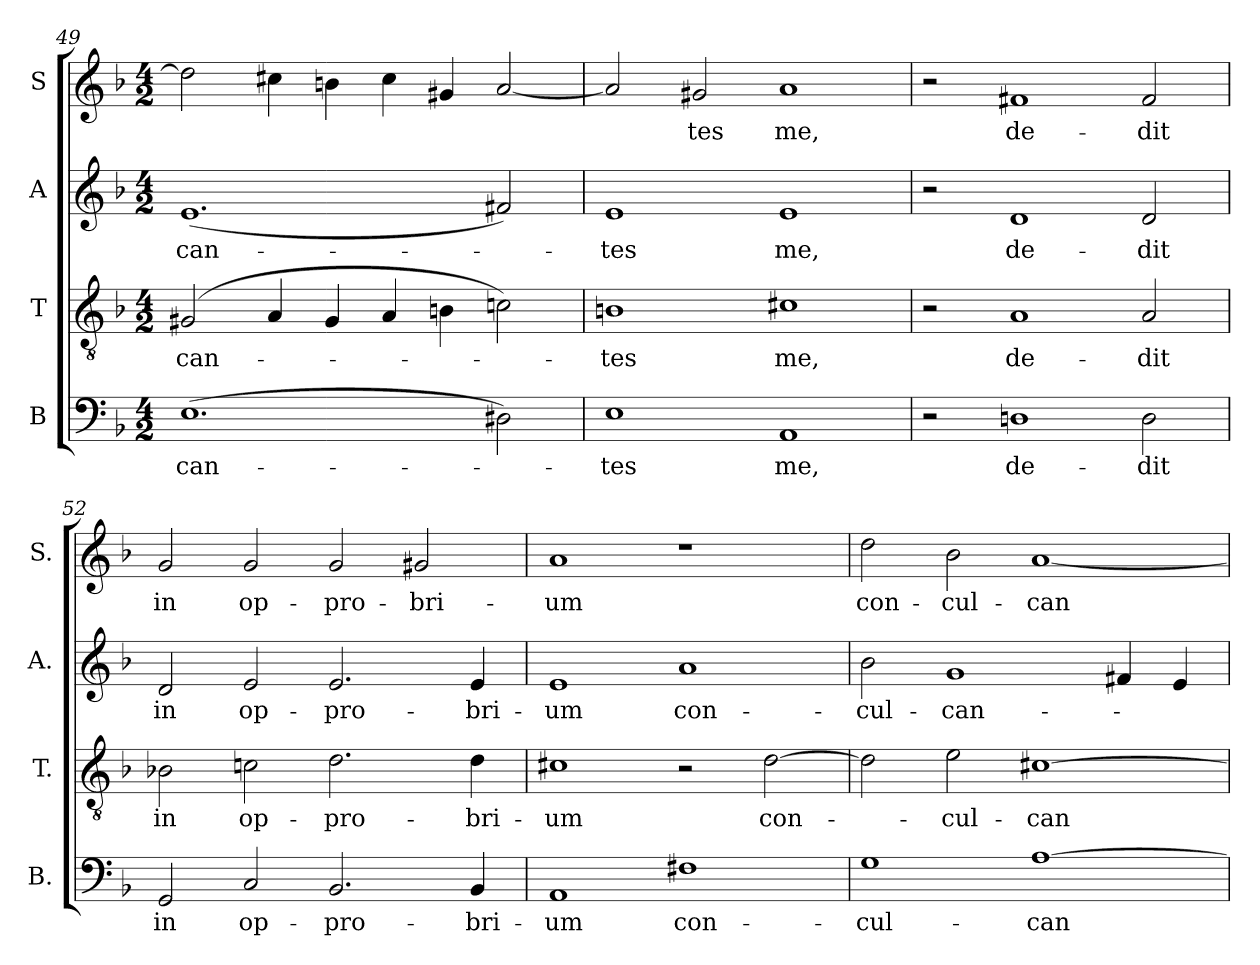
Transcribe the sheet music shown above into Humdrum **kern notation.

**kern	**text	**kern	**text	**kern	**text	**kern	**text
*part4	*part4	*part3	*part3	*part2	*part2	*part1	*part1
*staff4	*staff4	*staff3	*staff3	*staff2	*staff2	*staff1	*staff1
*I"B	*	*I"T	*	*I"A	*	*I"S	*
*I'B.	*	*I'T.	*	*I'A.	*	*I'S.	*
*clefF4	*	*clefGv2	*	*clefG2	*	*clefG2	*
*	*	*ITrd7c12	*	*	*	*	*
*k[b-]	*	*k[b-]	*	*k[b-]	*	*k[b-]	*
*F:	*	*F:	*	*F:	*	*F:	*
*M4/2	*	*M4/2	*	*M4/2	*	*M4/2	*
=49	=49	=49	=49	=49	=49	=49	=49
!	!LO:LY:b:color=#000000	!	!	!	!	!	!
!	!	!	!LO:LY:b:color=#000000	!	!	!	!
!	!	!	!	!	!LO:LY:b:color=#000000	!	!
(1.Ei	-can-	(2GG#Xi/	-can-	(1.ei	-can-	2ddi\]	.
.	.	4AAi/	.	.	.	4cc#Xi\	.
.	.	4GG#i/	.	.	.	4bni\	.
.	.	4AAi/	.	.	.	4cc#i\	.
.	.	4BBni\	.	.	.	4g#Xi/	.
2D#Xi\)	.	2Cni\)	.	2f#Xi/)	.	[2ai/	.
=50	=50	=50	=50	=50	=50	=50	=50
!	!LO:LY:b:color=#000000	!	!	!	!	!	!
!	!	!	!LO:LY:b:color=#000000	!	!	!	!
!	!	!	!	!	!LO:LY:b:color=#000000	!	!
1Ei	-tes	1BBni	-tes	1ei	-tes	2ai/]	.
!	!	!	!	!	!	!	!LO:LY:b:color=#000000
.	.	.	.	.	.	2g#Xi/	-tes
!	!LO:LY:b:color=#000000	!	!	!	!	!	!
!	!	!	!LO:LY:b:color=#000000	!	!	!	!
!	!	!	!	!	!LO:LY:b:color=#000000	!	!
!	!	!	!	!	!	!	!LO:LY:b:color=#000000
1AAi	me,	1C#Xi	me,	1ei	me,	1ai	me,
=51	=51	=51	=51	=51	=51	=51	=51
2r	.	2r	.	2r	.	2r	.
!	!LO:LY:b:color=#000000	!	!	!	!	!	!
!	!	!	!LO:LY:b:color=#000000	!	!	!	!
!	!	!	!	!	!LO:LY:b:color=#000000	!	!
!	!	!	!	!	!	!	!LO:LY:b:color=#000000
1Dni	de-	1AAi	de-	1di	de-	1f#Xi	de-
!	!LO:LY:b:color=#000000	!	!	!	!	!	!
!	!	!	!LO:LY:b:color=#000000	!	!	!	!
!	!	!	!	!	!LO:LY:b:color=#000000	!	!
!	!	!	!	!	!	!	!LO:LY:b:color=#000000
2Di\	-dit	2AAi/	-dit	2di/	-dit	2f#i/	-dit
!!LO:LB:g=z
=52	=52	=52	=52	=52	=52	=52	=52
!	!LO:LY:b:color=#000000	!	!	!	!	!	!
!	!	!	!LO:LY:b:color=#000000	!	!	!	!
!	!	!	!	!	!LO:LY:b:color=#000000	!	!
!	!	!	!	!	!	!	!LO:LY:b:color=#000000
2GGi/	in	2BB-Xi\	in	2di/	in	2gi/	in
!	!LO:LY:b:color=#000000	!	!	!	!	!	!
!	!	!	!LO:LY:b:color=#000000	!	!	!	!
!	!	!	!	!	!LO:LY:b:color=#000000	!	!
!	!	!	!	!	!	!	!LO:LY:b:color=#000000
2Ci/	op-	2Cni\	op-	2ei/	op-	2gi/	op-
!	!LO:LY:b:color=#000000	!	!	!	!	!	!
!	!	!	!LO:LY:b:color=#000000	!	!	!	!
!	!	!	!	!	!LO:LY:b:color=#000000	!	!
!	!	!	!	!	!	!	!LO:LY:b:color=#000000
2.BB-i/	-pro-	2.Di\	-pro-	2.ei/	-pro-	2gi/	-pro-
!	!	!	!	!	!	!	!LO:LY:b:color=#000000
.	.	.	.	.	.	2g#Xi/	-bri-
!	!LO:LY:b:color=#000000	!	!	!	!	!	!
!	!	!	!LO:LY:b:color=#000000	!	!	!	!
!	!	!	!	!	!LO:LY:b:color=#000000	!	!
4BB-i/	-bri-	4Di\	-bri-	4ei/	-bri-	.	.
=53	=53	=53	=53	=53	=53	=53	=53
!	!LO:LY:b:color=#000000	!	!	!	!	!	!
!	!	!	!LO:LY:b:color=#000000	!	!	!	!
!	!	!	!	!	!LO:LY:b:color=#000000	!	!
!	!	!	!	!	!	!	!LO:LY:b:color=#000000
1AAi	-um	1C#Xi	-um	1ei	-um	1ai	-um
!	!LO:LY:b:color=#000000	!	!	!	!	!	!
!	!	!	!	!	!LO:LY:b:color=#000000	!	!
1F#Xi	con-	2r	.	1ai	con-	1r	.
!	!	!	!LO:LY:b:color=#000000	!	!	!	!
.	.	[2Di\	con-	.	.	.	.
=54	=54	=54	=54	=54	=54	=54	=54
!	!LO:LY:b:color=#000000	!	!	!	!	!	!
!	!	!	!	!	!LO:LY:b:color=#000000	!	!
!	!	!	!	!	!	!	!LO:LY:b:color=#000000
1Gi	-cul-	2Di\]	.	2b-i\	-cul-	2ddi\	con-
!	!	!	!LO:LY:b:color=#000000	!	!	!	!
!	!	!	!	!	!LO:LY:b:color=#000000	!	!
!	!	!	!	!	!	!	!LO:LY:b:color=#000000
.	.	2Ei\	-cul-	1gi	-can-	2b-i\	-cul-
!	!LO:LY:b:color=#000000	!	!	!	!	!	!
!	!	!	!LO:LY:b:color=#000000	!	!	!	!
!	!	!	!	!	!	!	!LO:LY:b:color=#000000
[1Ai	-can-	[1C#Xi	-can-	.	.	[1ai	-can-
.	.	.	.	4f#Xi/	.	.	.
.	.	.	.	4ei/	.	.	.
=	=	=	=	=	=	=	=
*-	*-	*-	*-	*-	*-	*-	*-
